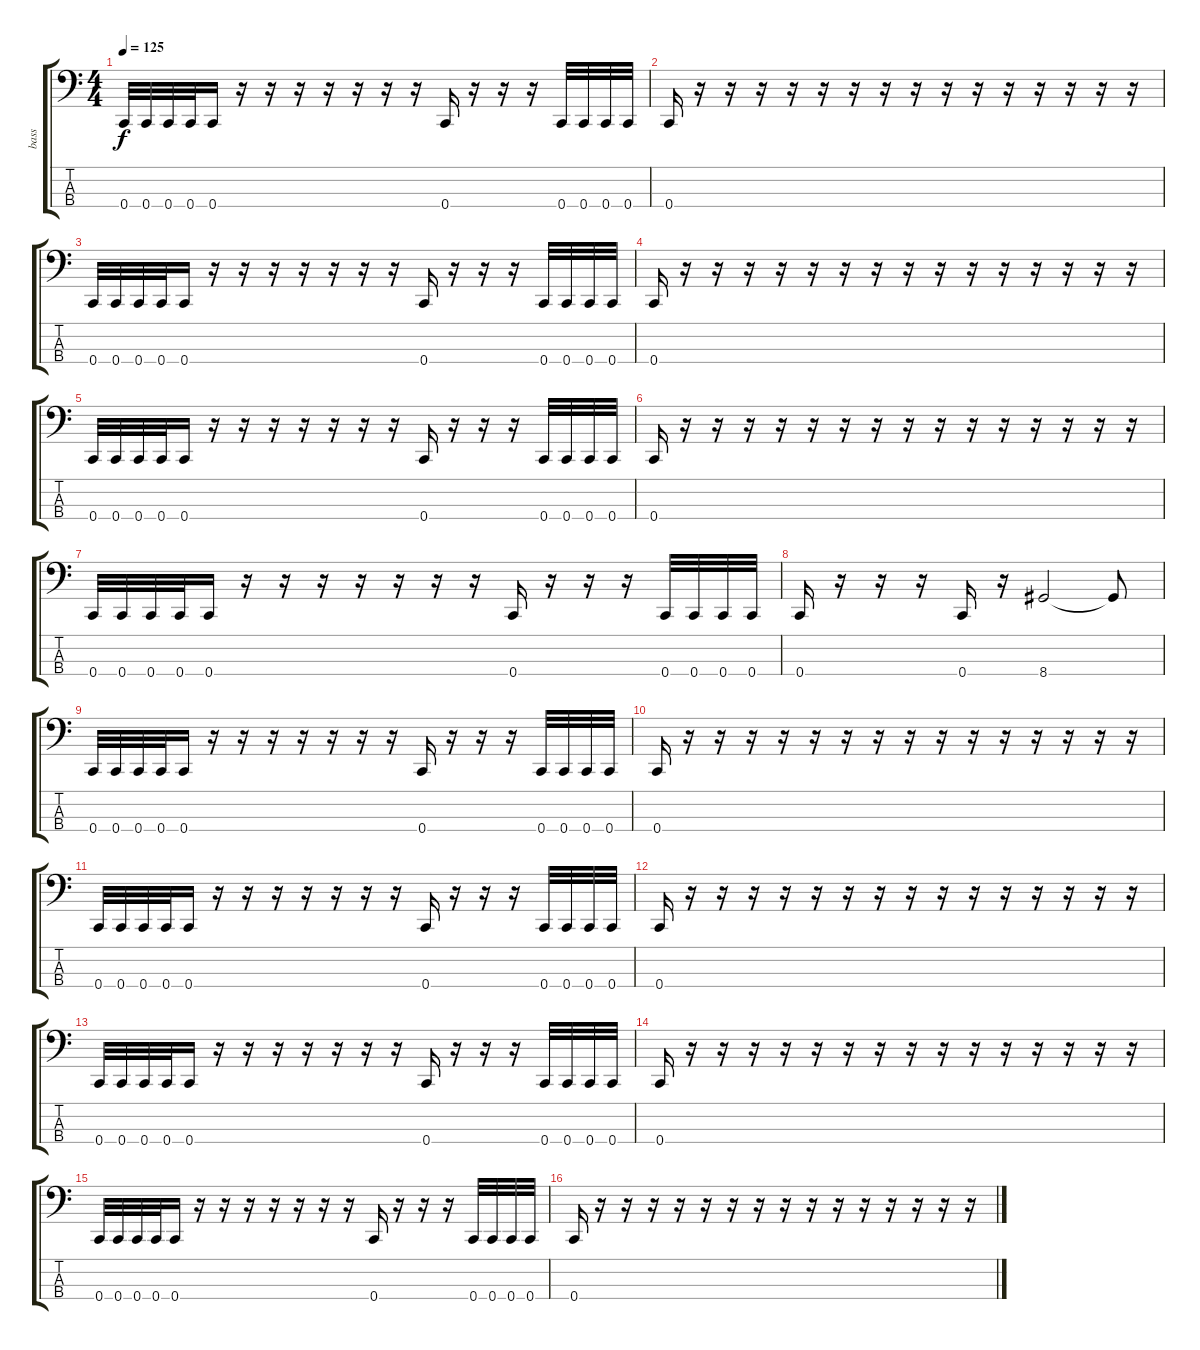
\track ("bass" "bass") {instrument electricbasspick}
\staff {score tabs}
\tuning (F2 C2 G1 C1) {hide}
\ts (4 4)
\tempo 125
\clef f4
\ks c
0.4.32{dy f instrument electricbasspick} 0.4.32 0.4.32 0.4.32 0.4.16 r.16 r.16 r.16 r.16 r.16 r.16 r.16 0.4.16 r.16 r.16 r.16 0.4.32 0.4.32 0.4.32 0.4.32 |
0.4.16 r.16 r.16 r.16 r.16 r.16 r.16 r.16 r.16 r.16 r.16 r.16 r.16 r.16 r.16 r.16 |
0.4.32 0.4.32 0.4.32 0.4.32 0.4.16 r.16 r.16 r.16 r.16 r.16 r.16 r.16 0.4.16 r.16 r.16 r.16 0.4.32 0.4.32 0.4.32 0.4.32 |
0.4.16 r.16 r.16 r.16 r.16 r.16 r.16 r.16 r.16 r.16 r.16 r.16 r.16 r.16 r.16 r.16 |
0.4.32 0.4.32 0.4.32 0.4.32 0.4.16 r.16 r.16 r.16 r.16 r.16 r.16 r.16 0.4.16 r.16 r.16 r.16 0.4.32 0.4.32 0.4.32 0.4.32 |
0.4.16 r.16 r.16 r.16 r.16 r.16 r.16 r.16 r.16 r.16 r.16 r.16 r.16 r.16 r.16 r.16 |
0.4.32 0.4.32 0.4.32 0.4.32 0.4.16 r.16 r.16 r.16 r.16 r.16 r.16 r.16 0.4.16 r.16 r.16 r.16 0.4.32 0.4.32 0.4.32 0.4.32 |
0.4.16 r.16 r.16 r.16 0.4.16 r.16 8.4.2 8.4{t}.8 |
0.4.32 0.4.32 0.4.32 0.4.32 0.4.16 r.16 r.16 r.16 r.16 r.16 r.16 r.16 0.4.16 r.16 r.16 r.16 0.4.32 0.4.32 0.4.32 0.4.32 |
0.4.16 r.16 r.16 r.16 r.16 r.16 r.16 r.16 r.16 r.16 r.16 r.16 r.16 r.16 r.16 r.16 |
0.4.32 0.4.32 0.4.32 0.4.32 0.4.16 r.16 r.16 r.16 r.16 r.16 r.16 r.16 0.4.16 r.16 r.16 r.16 0.4.32 0.4.32 0.4.32 0.4.32 |
0.4.16 r.16 r.16 r.16 r.16 r.16 r.16 r.16 r.16 r.16 r.16 r.16 r.16 r.16 r.16 r.16 |
0.4.32 0.4.32 0.4.32 0.4.32 0.4.16 r.16 r.16 r.16 r.16 r.16 r.16 r.16 0.4.16 r.16 r.16 r.16 0.4.32 0.4.32 0.4.32 0.4.32 |
0.4.16 r.16 r.16 r.16 r.16 r.16 r.16 r.16 r.16 r.16 r.16 r.16 r.16 r.16 r.16 r.16 |
0.4.32 0.4.32 0.4.32 0.4.32 0.4.16 r.16 r.16 r.16 r.16 r.16 r.16 r.16 0.4.16 r.16 r.16 r.16 0.4.32 0.4.32 0.4.32 0.4.32 |
0.4.16 r.16 r.16 r.16 r.16 r.16 r.16 r.16 r.16 r.16 r.16 r.16 r.16 r.16 r.16 r.16
